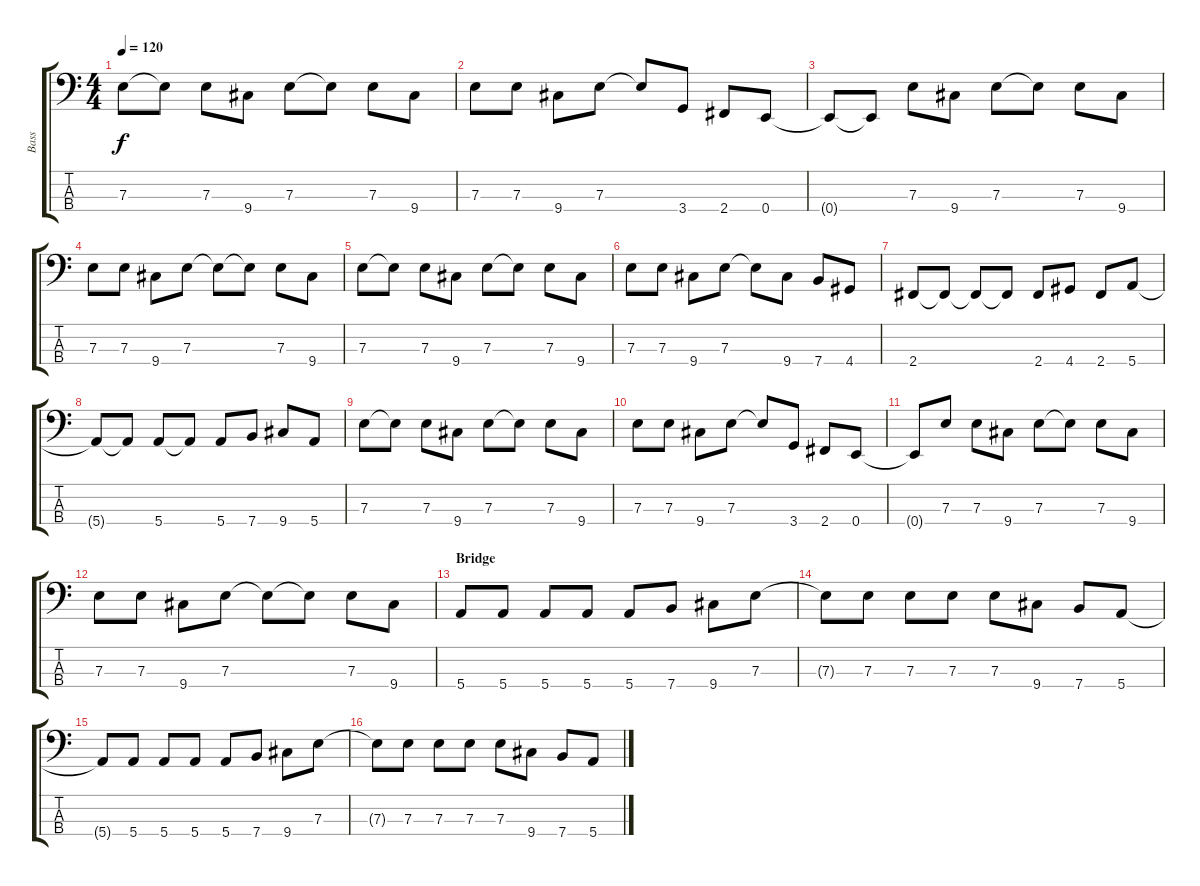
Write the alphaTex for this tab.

\track ("Bass" "Bass") {instrument electricbassfinger}
\staff {score tabs}
\tuning (G2 D2 A1 E1) {hide}
\ts (4 4)
\tempo 120
\clef f4
\ks c
7.3.8{dy f} 7.3{t}.8 7.3.8 9.4.8 7.3.8 7.3{t}.8 7.3.8 9.4.8 |
7.3.8 7.3.8 9.4.8 7.3.8 7.3{t}.8 3.4.8 2.4.8 0.4.8 |
0.4{t}.8 0.4{t}.8 7.3.8 9.4.8 7.3.8 7.3{t}.8 7.3.8 9.4.8 |
7.3.8 7.3.8 9.4.8 7.3.8 7.3{t}.8 7.3{t}.8 7.3.8 9.4.8 |
7.3.8 7.3{t}.8 7.3.8 9.4.8 7.3.8 7.3{t}.8 7.3.8 9.4.8 |
7.3.8 7.3.8 9.4.8 7.3.8 7.3{t}.8 9.4.8 7.4.8 4.4.8 |
2.4.8 2.4{t}.8 2.4{t}.8 2.4{t}.8 2.4.8 4.4.8 2.4.8 5.4.8 |
5.4{t}.8 5.4{t}.8 5.4.8 5.4{t}.8 5.4.8 7.4.8 9.4.8 5.4.8 |
7.3.8 7.3{t}.8 7.3.8 9.4.8 7.3.8 7.3{t}.8 7.3.8 9.4.8 |
7.3.8 7.3.8 9.4.8 7.3.8 7.3{t}.8 3.4.8 2.4.8 0.4.8 |
0.4{t}.8 7.3.8 7.3.8 9.4.8 7.3.8 7.3{t}.8 7.3.8 9.4.8 |
7.3.8 7.3.8 9.4.8 7.3.8 7.3{t}.8 7.3{t}.8 7.3.8 9.4.8 |
\section ("" "Bridge")
5.4.8 5.4.8 5.4.8 5.4.8 5.4.8 7.4.8 9.4.8 7.3.8 |
7.3{t}.8 7.3.8 7.3.8 7.3.8 7.3.8 9.4.8 7.4.8 5.4.8 |
5.4{t}.8 5.4.8 5.4.8 5.4.8 5.4.8 7.4.8 9.4.8 7.3.8 |
7.3{t}.8 7.3.8 7.3.8 7.3.8 7.3.8 9.4.8 7.4.8 5.4.8
